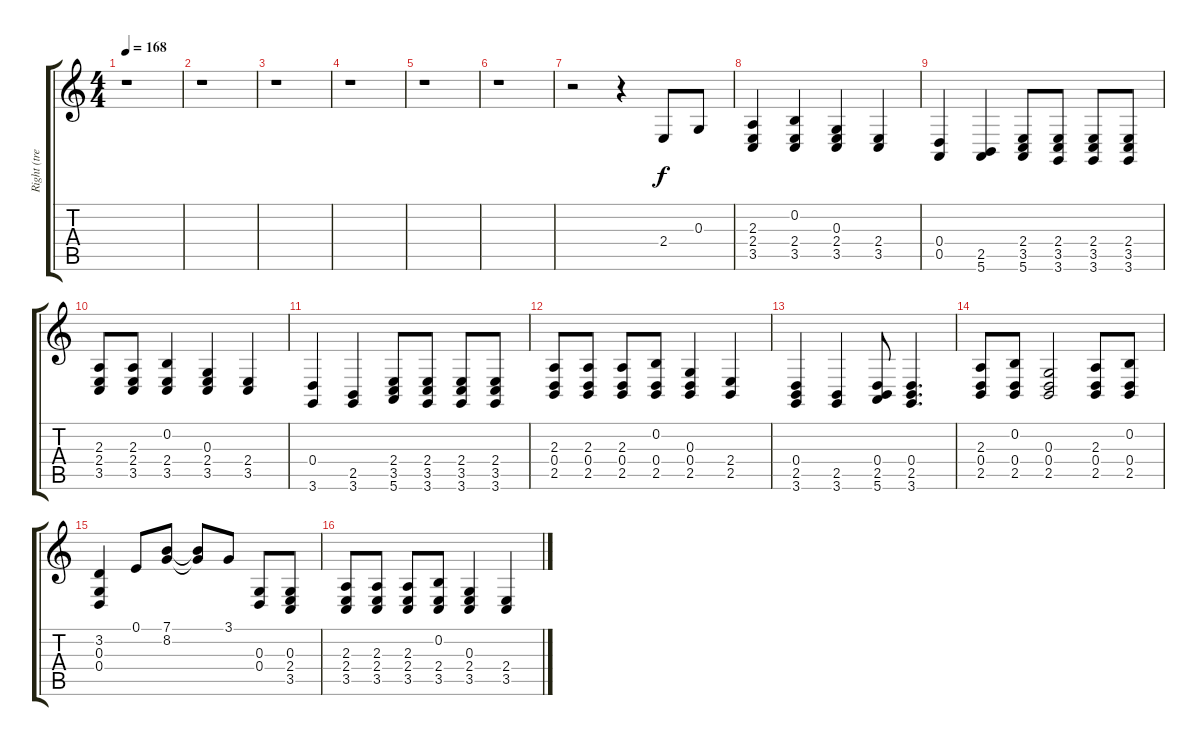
\track ("Right (treble)" "Right (tre") {instrument acousticgrandpiano}
\staff {score tabs}
\tuning (E4 B3 G3 D3 A2 E2) {hide}
\ts (4 4)
\tempo 168
\clef g2
\ks c
r.1{dy f} |
r.1 |
r.1 |
r.1 |
r.1 |
r.1 |
r.2 r.4 2.4.8 0.3.8 |
(2.3 2.4 3.5).4 (0.2 2.4 3.5).4 (0.3 2.4 3.5).4 (2.4 3.5).4 |
(0.4 0.5).4 (2.5 5.6).4 (2.4 3.5 5.6).8 (2.4 3.5 3.6).8 (2.4 3.5 3.6).8 (2.4 3.5 3.6).8 |
(2.3 2.4 3.5).8 (2.3 2.4 3.5).8 (0.2 2.4 3.5).4 (0.3 2.4 3.5).4 (2.4 3.5).4 |
(0.4 3.6).4 (2.5 3.6).4 (2.4 3.5 5.6).8 (2.4 3.5 3.6).8 (2.4 3.5 3.6).8 (2.4 3.5 3.6).8 |
(2.3 0.4 2.5).8 (2.3 0.4 2.5).8 (2.3 0.4 2.5).8 (0.2 0.4 2.5).8 (0.3 0.4 2.5).4 (2.4 2.5).4 |
(0.4 2.5 3.6).4 (2.5 3.6).4 (0.4 2.5 5.6).8 (0.4 2.5 3.6).4{d} |
(2.3 0.4 2.5).8 (0.2 0.4 2.5).8 (0.3 0.4 2.5).2 (2.3 0.4 2.5).8 (0.2 0.4 2.5).8 |
(3.2 0.3 0.4).4 0.1.8 (7.1 8.2).8 (7.1{t} 8.2{t}).8 3.1.8 (0.3 0.4).8 (0.3 2.4 3.5).8 |
(2.3 2.4 3.5).8 (2.3 2.4 3.5).8 (2.3 2.4 3.5).8 (0.2 2.4 3.5).8 (0.3 2.4 3.5).4 (2.4 3.5).4
